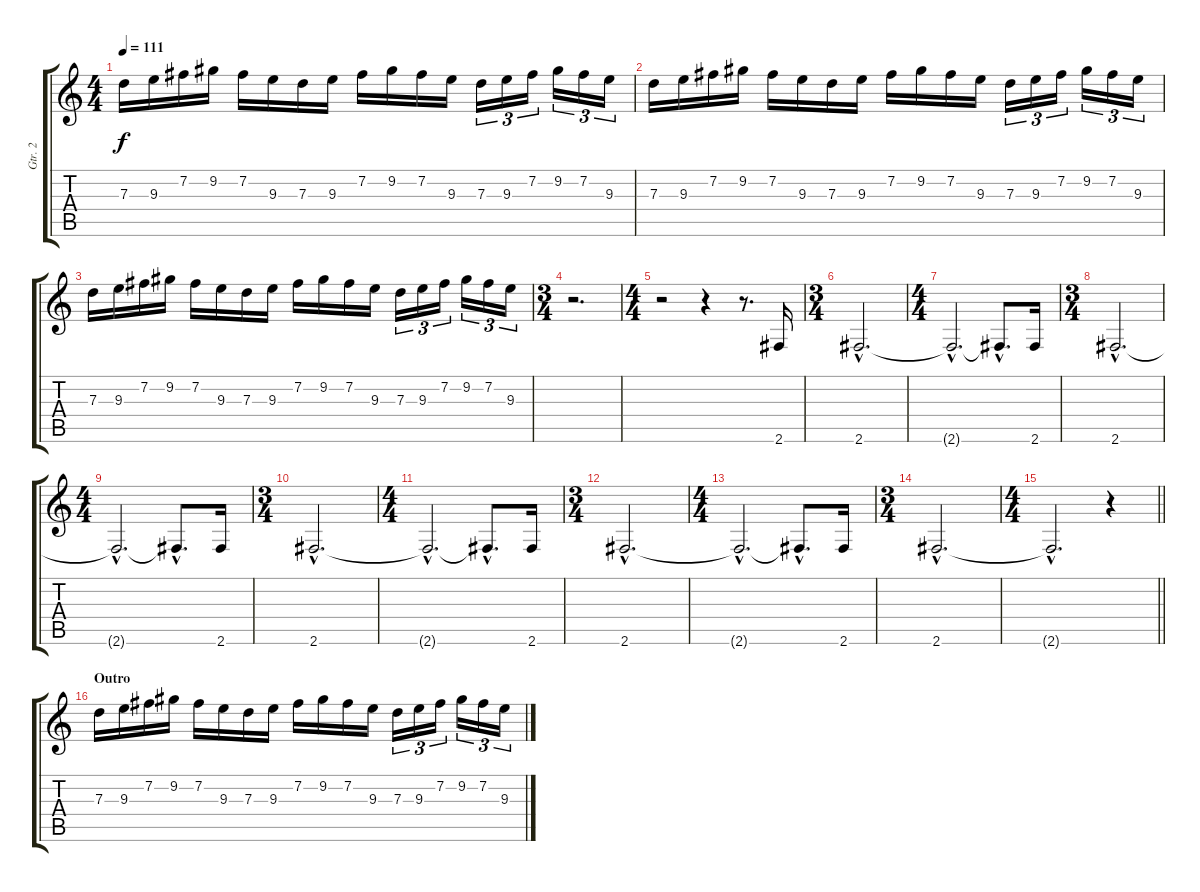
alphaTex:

\track ("Gtr. 2" "Gtr. 2") {instrument overdrivenguitar}
\staff {score tabs}
\tuning (E4 B3 G3 D3 A2 E2) {hide}
\ts (4 4)
\tempo 111
\clef g2
\ks c
7.3.16{dy f} 9.3.16 7.2.16 9.2.16 7.2.16 9.3.16 7.3.16 9.3.16 7.2.16 9.2.16 7.2.16 9.3.16 7.3.16{tu (3 2)} 9.3.16{tu (3 2)} 7.2.16{tu (3 2)} 9.2.16{tu (3 2)} 7.2.16{tu (3 2)} 9.3.16{tu (3 2)} |
7.3.16 9.3.16 7.2.16 9.2.16 7.2.16 9.3.16 7.3.16 9.3.16 7.2.16 9.2.16 7.2.16 9.3.16 7.3.16{tu (3 2)} 9.3.16{tu (3 2)} 7.2.16{tu (3 2)} 9.2.16{tu (3 2)} 7.2.16{tu (3 2)} 9.3.16{tu (3 2)} |
7.3.16 9.3.16 7.2.16 9.2.16 7.2.16 9.3.16 7.3.16 9.3.16 7.2.16 9.2.16 7.2.16 9.3.16 7.3.16{tu (3 2)} 9.3.16{tu (3 2)} 7.2.16{tu (3 2)} 9.2.16{tu (3 2)} 7.2.16{tu (3 2)} 9.3.16{tu (3 2)} |
\ts (3 4)
r.2{d} |
\ts (4 4)
r.2 r.4 r.8{d} 2.6.16 |
\ts (3 4)
2.6{hac}.2{d} |
\ts (4 4)
2.6{hac t}.2{d} 2.6{hac t}.8{d} 2.6.16 |
\ts (3 4)
2.6{hac}.2{d} |
\ts (4 4)
2.6{hac t}.2{d} 2.6{hac t}.8{d} 2.6.16 |
\ts (3 4)
2.6{hac}.2{d} |
\ts (4 4)
2.6{hac t}.2{d} 2.6{hac t}.8{d} 2.6.16 |
\ts (3 4)
2.6{hac}.2{d} |
\ts (4 4)
2.6{hac t}.2{d} 2.6{hac t}.8{d} 2.6.16 |
\ts (3 4)
2.6{hac}.2{d} |
\ts (4 4)
\barLineRight lightlight
2.6{hac t}.2{d} r.4 |
\section ("" "Outro")
7.3.16 9.3.16 7.2.16 9.2.16 7.2.16 9.3.16 7.3.16 9.3.16 7.2.16 9.2.16 7.2.16 9.3.16 7.3.16{tu (3 2)} 9.3.16{tu (3 2)} 7.2.16{tu (3 2)} 9.2.16{tu (3 2)} 7.2.16{tu (3 2)} 9.3.16{tu (3 2)}
